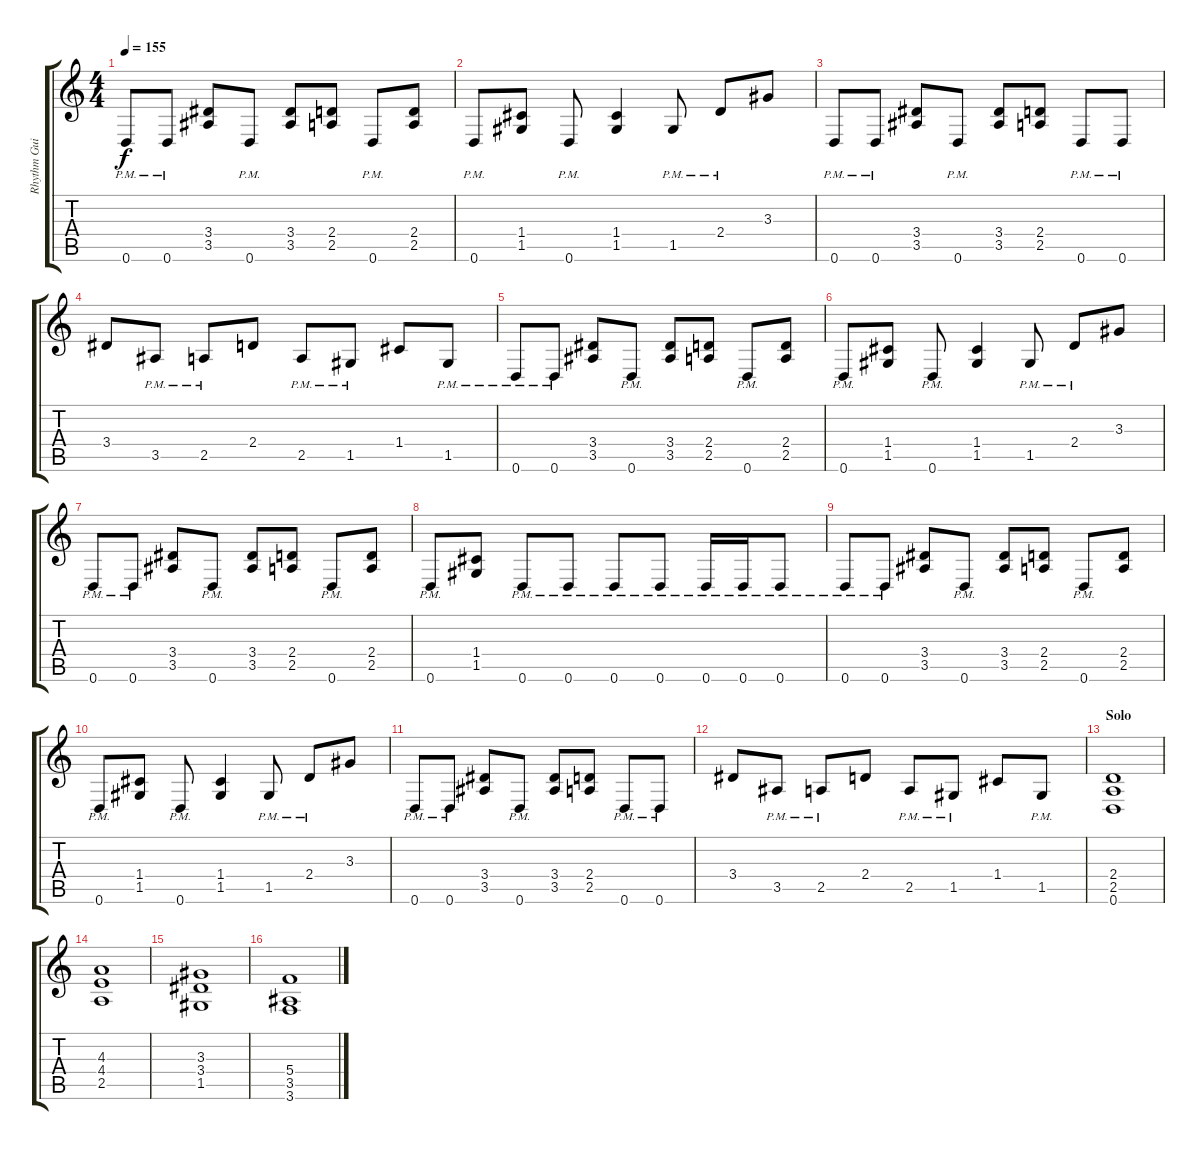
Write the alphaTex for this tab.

\track ("Rhythm Guitar" "Rhythm Gui") {instrument distortionguitar}
\staff {score tabs}
\tuning (D4 A3 F3 C3 G2 D2) {hide}
\ts (4 4)
\tempo 155
\clef g2
\ks c
0.6{pm}.8{dy f} 0.6{pm}.8 (3.4 3.5).8 0.6{pm}.8 (3.4 3.5).8 (2.4 2.5).8 0.6{pm}.8 (2.4 2.5).8 |
0.6{pm}.8 (1.4 1.5).8 0.6{pm}.8 (1.4 1.5).4 1.5{pm}.8 2.4{pm}.8 3.3.8 |
0.6{pm}.8 0.6{pm}.8 (3.4 3.5).8 0.6{pm}.8 (3.4 3.5).8 (2.4 2.5).8 0.6{pm}.8 0.6{pm}.8 |
3.4.8 3.5{pm}.8 2.5{pm}.8 2.4.8 2.5{pm}.8 1.5{pm}.8 1.4.8 1.5{pm}.8 |
0.6{pm}.8 0.6{pm}.8 (3.4 3.5).8 0.6{pm}.8 (3.4 3.5).8 (2.4 2.5).8 0.6{pm}.8 (2.4 2.5).8 |
0.6{pm}.8 (1.4 1.5).8 0.6{pm}.8 (1.4 1.5).4 1.5{pm}.8 2.4{pm}.8 3.3.8 |
0.6{pm}.8 0.6{pm}.8 (3.4 3.5).8 0.6{pm}.8 (3.4 3.5).8 (2.4 2.5).8 0.6{pm}.8 (2.4 2.5).8 |
0.6{pm}.8 (1.4 1.5).8 0.6{pm}.8 0.6{pm}.8 0.6{pm}.8 0.6{pm}.8 0.6{pm}.16 0.6{pm}.16 0.6{pm}.8 |
0.6{pm}.8 0.6{pm}.8 (3.4 3.5).8 0.6{pm}.8 (3.4 3.5).8 (2.4 2.5).8 0.6{pm}.8 (2.4 2.5).8 |
0.6{pm}.8 (1.4 1.5).8 0.6{pm}.8 (1.4 1.5).4 1.5{pm}.8 2.4{pm}.8 3.3.8 |
0.6{pm}.8 0.6{pm}.8 (3.4 3.5).8 0.6{pm}.8 (3.4 3.5).8 (2.4 2.5).8 0.6{pm}.8 0.6{pm}.8 |
3.4.8 3.5{pm}.8 2.5{pm}.8 2.4.8 2.5{pm}.8 1.5{pm}.8 1.4.8 1.5{pm}.8 |
\section ("" "Solo")
(2.4 2.5 0.6).1 |
(4.3 4.4 2.5).1 |
(3.3 3.4 1.5).1 |
(5.4 3.5 3.6).1
